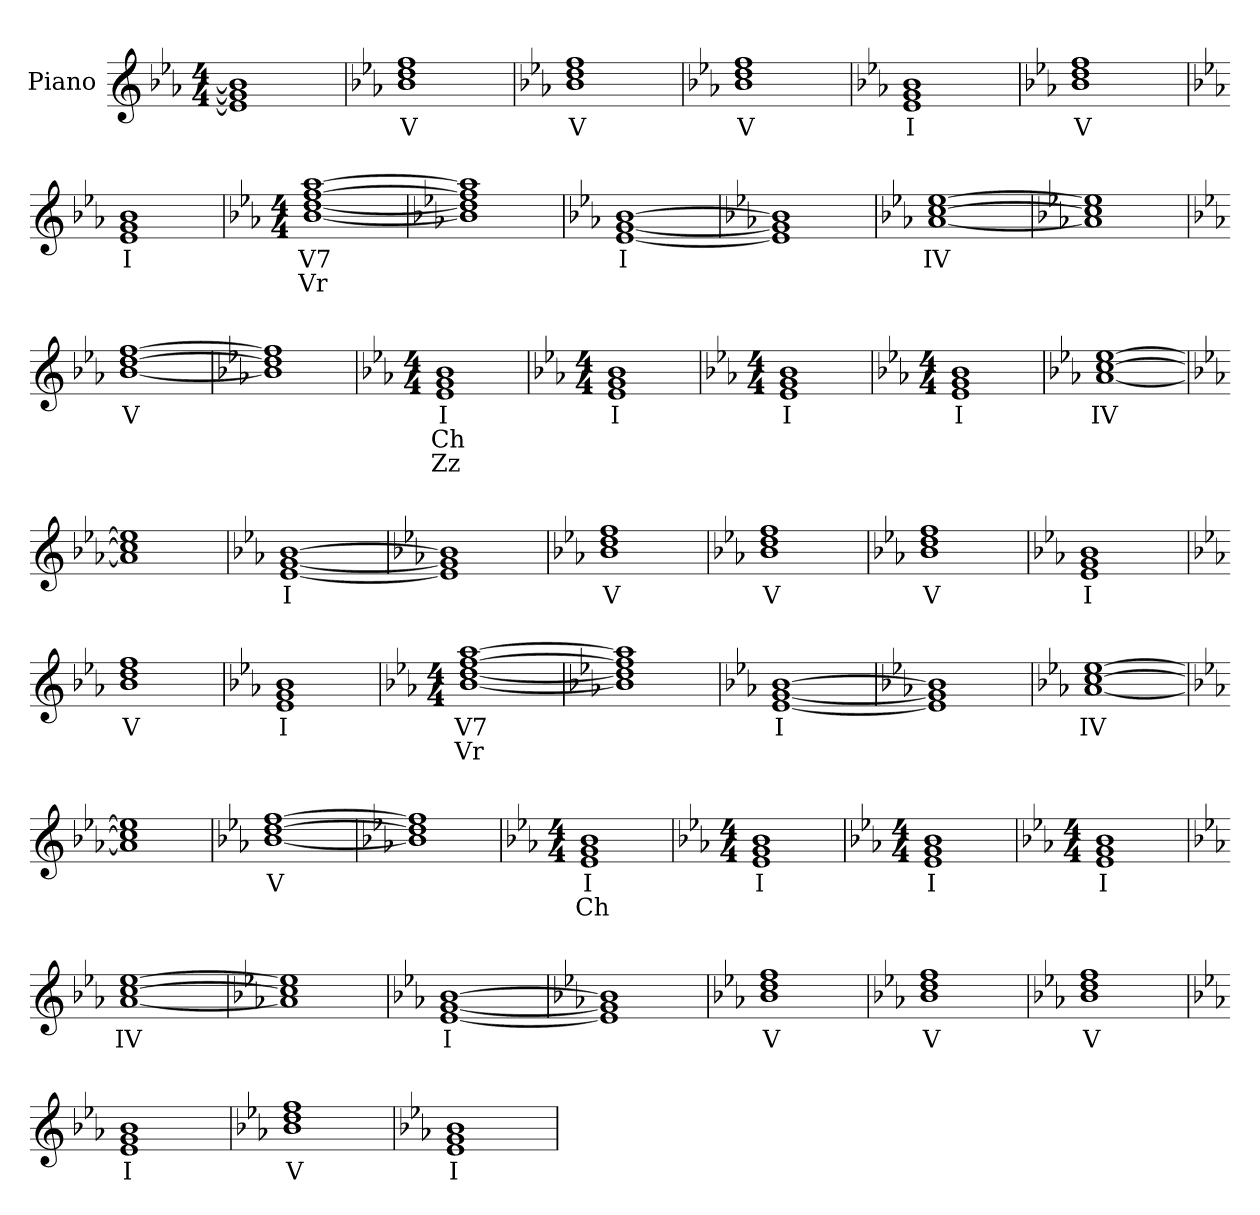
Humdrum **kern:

**kern	**text	**text	**text
*part1	*part1	*part1	*part1
*staff1	*staff1	*staff1	*staff1
*I"Piano	*	*	*
*I'Pno	*	*	*
*k[b-e-a-]	*	*	*
*E-:	*	*	*
*M4/4	*	*	*
=	=	=	=
1e-] 1g] 1b-]	.	.	.
=	=	=	=
*k[b-e-a-]	*	*	*
*E-:	*	*	*
1b- 1dd 1ff	V	.	.
=	=	=	=
*k[b-e-a-]	*	*	*
*E-:	*	*	*
1b- 1dd 1ff	V	.	.
=	=	=	=
*k[b-e-a-]	*	*	*
*E-:	*	*	*
1b- 1dd 1ff	V	.	.
=	=	=	=
*k[b-e-a-]	*	*	*
*E-:	*	*	*
1e- 1g 1b-	I	.	.
=	=	=	=
*k[b-e-a-]	*	*	*
*E-:	*	*	*
1b- 1dd 1ff	V	.	.
=	=	=	=
*k[b-e-a-]	*	*	*
*E-:	*	*	*
1e- 1g 1b-	I	.	.
=	=	=	=
*k[b-e-a-]	*	*	*
*E-:	*	*	*
*M4/4	*	*	*
[1b- [1dd [1ff [1aa-	V7	Vr	.
=	=	=	=
*k[b-e-a-]	*	*	*
*E-:	*	*	*
1b-] 1dd] 1ff] 1aa-]	.	.	.
=	=	=	=
*k[b-e-a-]	*	*	*
*E-:	*	*	*
[1e- [1g [1b-	I	.	.
=	=	=	=
*k[b-e-a-]	*	*	*
*E-:	*	*	*
1e-] 1g] 1b-]	.	.	.
=	=	=	=
*k[b-e-a-]	*	*	*
*E-:	*	*	*
[1a- [1cc [1ee-	IV	.	.
=	=	=	=
*k[b-e-a-]	*	*	*
*E-:	*	*	*
1a-] 1cc] 1ee-]	.	.	.
=	=	=	=
*k[b-e-a-]	*	*	*
*E-:	*	*	*
[1b- [1dd [1ff	V	.	.
=	=	=	=
*k[b-e-a-]	*	*	*
*E-:	*	*	*
1b-] 1dd] 1ff]	.	.	.
=	=	=	=
*k[b-e-a-]	*	*	*
*E-:	*	*	*
*M4/4	*	*	*
1e- 1g 1b-	I	Ch	Zz
=	=	=	=
*k[b-e-a-]	*	*	*
*E-:	*	*	*
*M4/4	*	*	*
1e- 1g 1b-	I	.	.
=	=	=	=
*k[b-e-a-]	*	*	*
*E-:	*	*	*
*M4/4	*	*	*
1e- 1g 1b-	I	.	.
=	=	=	=
*k[b-e-a-]	*	*	*
*E-:	*	*	*
*M4/4	*	*	*
1e- 1g 1b-	I	.	.
=	=	=	=
*k[b-e-a-]	*	*	*
*E-:	*	*	*
[1a- [1cc [1ee-	IV	.	.
=	=	=	=
*k[b-e-a-]	*	*	*
*E-:	*	*	*
1a-] 1cc] 1ee-]	.	.	.
=	=	=	=
*k[b-e-a-]	*	*	*
*E-:	*	*	*
[1e- [1g [1b-	I	.	.
=	=	=	=
*k[b-e-a-]	*	*	*
*E-:	*	*	*
1e-] 1g] 1b-]	.	.	.
=	=	=	=
*k[b-e-a-]	*	*	*
*E-:	*	*	*
1b- 1dd 1ff	V	.	.
=	=	=	=
*k[b-e-a-]	*	*	*
*E-:	*	*	*
1b- 1dd 1ff	V	.	.
=	=	=	=
*k[b-e-a-]	*	*	*
*E-:	*	*	*
1b- 1dd 1ff	V	.	.
=	=	=	=
*k[b-e-a-]	*	*	*
*E-:	*	*	*
1e- 1g 1b-	I	.	.
=	=	=	=
*k[b-e-a-]	*	*	*
*E-:	*	*	*
1b- 1dd 1ff	V	.	.
=	=	=	=
*k[b-e-a-]	*	*	*
*E-:	*	*	*
1e- 1g 1b-	I	.	.
=	=	=	=
*k[b-e-a-]	*	*	*
*E-:	*	*	*
*M4/4	*	*	*
[1b- [1dd [1ff [1aa-	V7	Vr	.
=	=	=	=
*k[b-e-a-]	*	*	*
*E-:	*	*	*
1b-] 1dd] 1ff] 1aa-]	.	.	.
=	=	=	=
*k[b-e-a-]	*	*	*
*E-:	*	*	*
[1e- [1g [1b-	I	.	.
=	=	=	=
*k[b-e-a-]	*	*	*
*E-:	*	*	*
1e-] 1g] 1b-]	.	.	.
=	=	=	=
*k[b-e-a-]	*	*	*
*E-:	*	*	*
[1a- [1cc [1ee-	IV	.	.
=	=	=	=
*k[b-e-a-]	*	*	*
*E-:	*	*	*
1a-] 1cc] 1ee-]	.	.	.
=	=	=	=
*k[b-e-a-]	*	*	*
*E-:	*	*	*
[1b- [1dd [1ff	V	.	.
=	=	=	=
*k[b-e-a-]	*	*	*
*E-:	*	*	*
1b-] 1dd] 1ff]	.	.	.
=	=	=	=
*k[b-e-a-]	*	*	*
*E-:	*	*	*
*M4/4	*	*	*
1e- 1g 1b-	I	Ch	.
=	=	=	=
*k[b-e-a-]	*	*	*
*E-:	*	*	*
*M4/4	*	*	*
1e- 1g 1b-	I	.	.
=	=	=	=
*k[b-e-a-]	*	*	*
*E-:	*	*	*
*M4/4	*	*	*
1e- 1g 1b-	I	.	.
=	=	=	=
*k[b-e-a-]	*	*	*
*E-:	*	*	*
*M4/4	*	*	*
1e- 1g 1b-	I	.	.
=	=	=	=
*k[b-e-a-]	*	*	*
*E-:	*	*	*
[1a- [1cc [1ee-	IV	.	.
=	=	=	=
*k[b-e-a-]	*	*	*
*E-:	*	*	*
1a-] 1cc] 1ee-]	.	.	.
=	=	=	=
*k[b-e-a-]	*	*	*
*E-:	*	*	*
[1e- [1g [1b-	I	.	.
=	=	=	=
*k[b-e-a-]	*	*	*
*E-:	*	*	*
1e-] 1g] 1b-]	.	.	.
=	=	=	=
*k[b-e-a-]	*	*	*
*E-:	*	*	*
1b- 1dd 1ff	V	.	.
=	=	=	=
*k[b-e-a-]	*	*	*
*E-:	*	*	*
1b- 1dd 1ff	V	.	.
=	=	=	=
*k[b-e-a-]	*	*	*
*E-:	*	*	*
1b- 1dd 1ff	V	.	.
=	=	=	=
*k[b-e-a-]	*	*	*
*E-:	*	*	*
1e- 1g 1b-	I	.	.
=	=	=	=
*k[b-e-a-]	*	*	*
*E-:	*	*	*
1b- 1dd 1ff	V	.	.
=	=	=	=
*k[b-e-a-]	*	*	*
*E-:	*	*	*
1e- 1g 1b-	I	.	.
=	=	=	=
*-	*-	*-	*-
